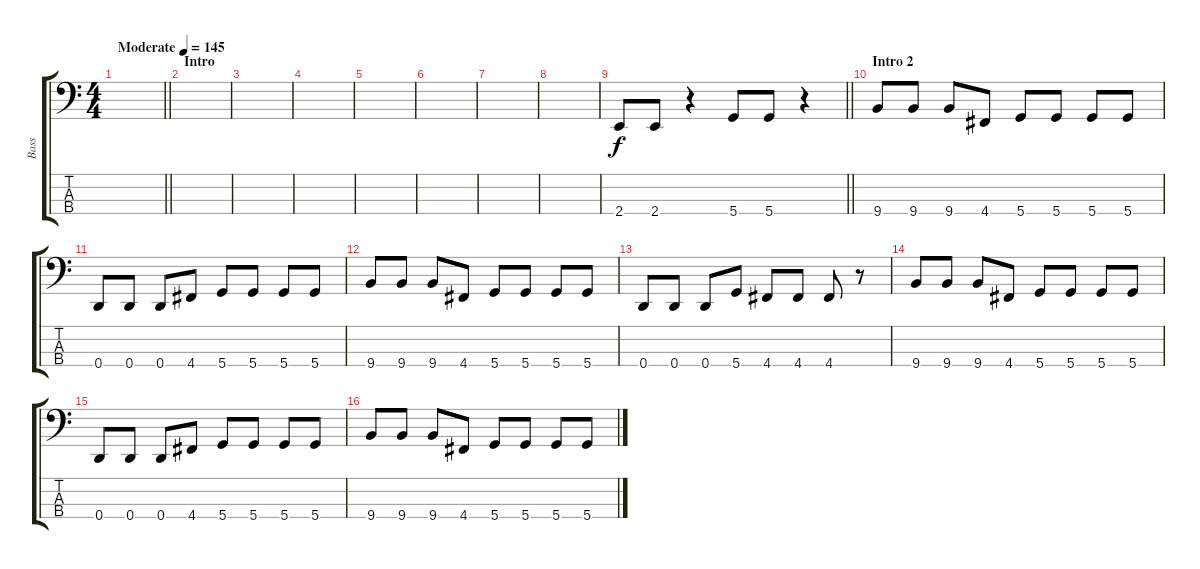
\track ("Bass" "Bass") {instrument electricbasspick}
\staff {score tabs}
\tuning (G2 D2 A1 D1) {hide}
\ts (4 4)
\tempo (145 "Moderate")
\clef f4
\barLineRight lightlight
\ks c
|
\section ("" "Intro")
|
|
|
|
|
|
|
\barLineRight lightlight
2.4.8 2.4.8 r.4 5.4.8 5.4.8 r.4 |
\section ("" "Intro 2")
9.4.8 9.4.8 9.4.8 4.4.8 5.4.8 5.4.8 5.4.8 5.4.8 |
0.4.8 0.4.8 0.4.8 4.4.8 5.4.8 5.4.8 5.4.8 5.4.8 |
9.4.8 9.4.8 9.4.8 4.4.8 5.4.8 5.4.8 5.4.8 5.4.8 |
0.4.8 0.4.8 0.4.8 5.4.8 4.4.8 4.4.8 4.4.8 r.8 |
9.4.8 9.4.8 9.4.8 4.4.8 5.4.8 5.4.8 5.4.8 5.4.8 |
0.4.8 0.4.8 0.4.8 4.4.8 5.4.8 5.4.8 5.4.8 5.4.8 |
9.4.8 9.4.8 9.4.8 4.4.8 5.4.8 5.4.8 5.4.8 5.4.8
